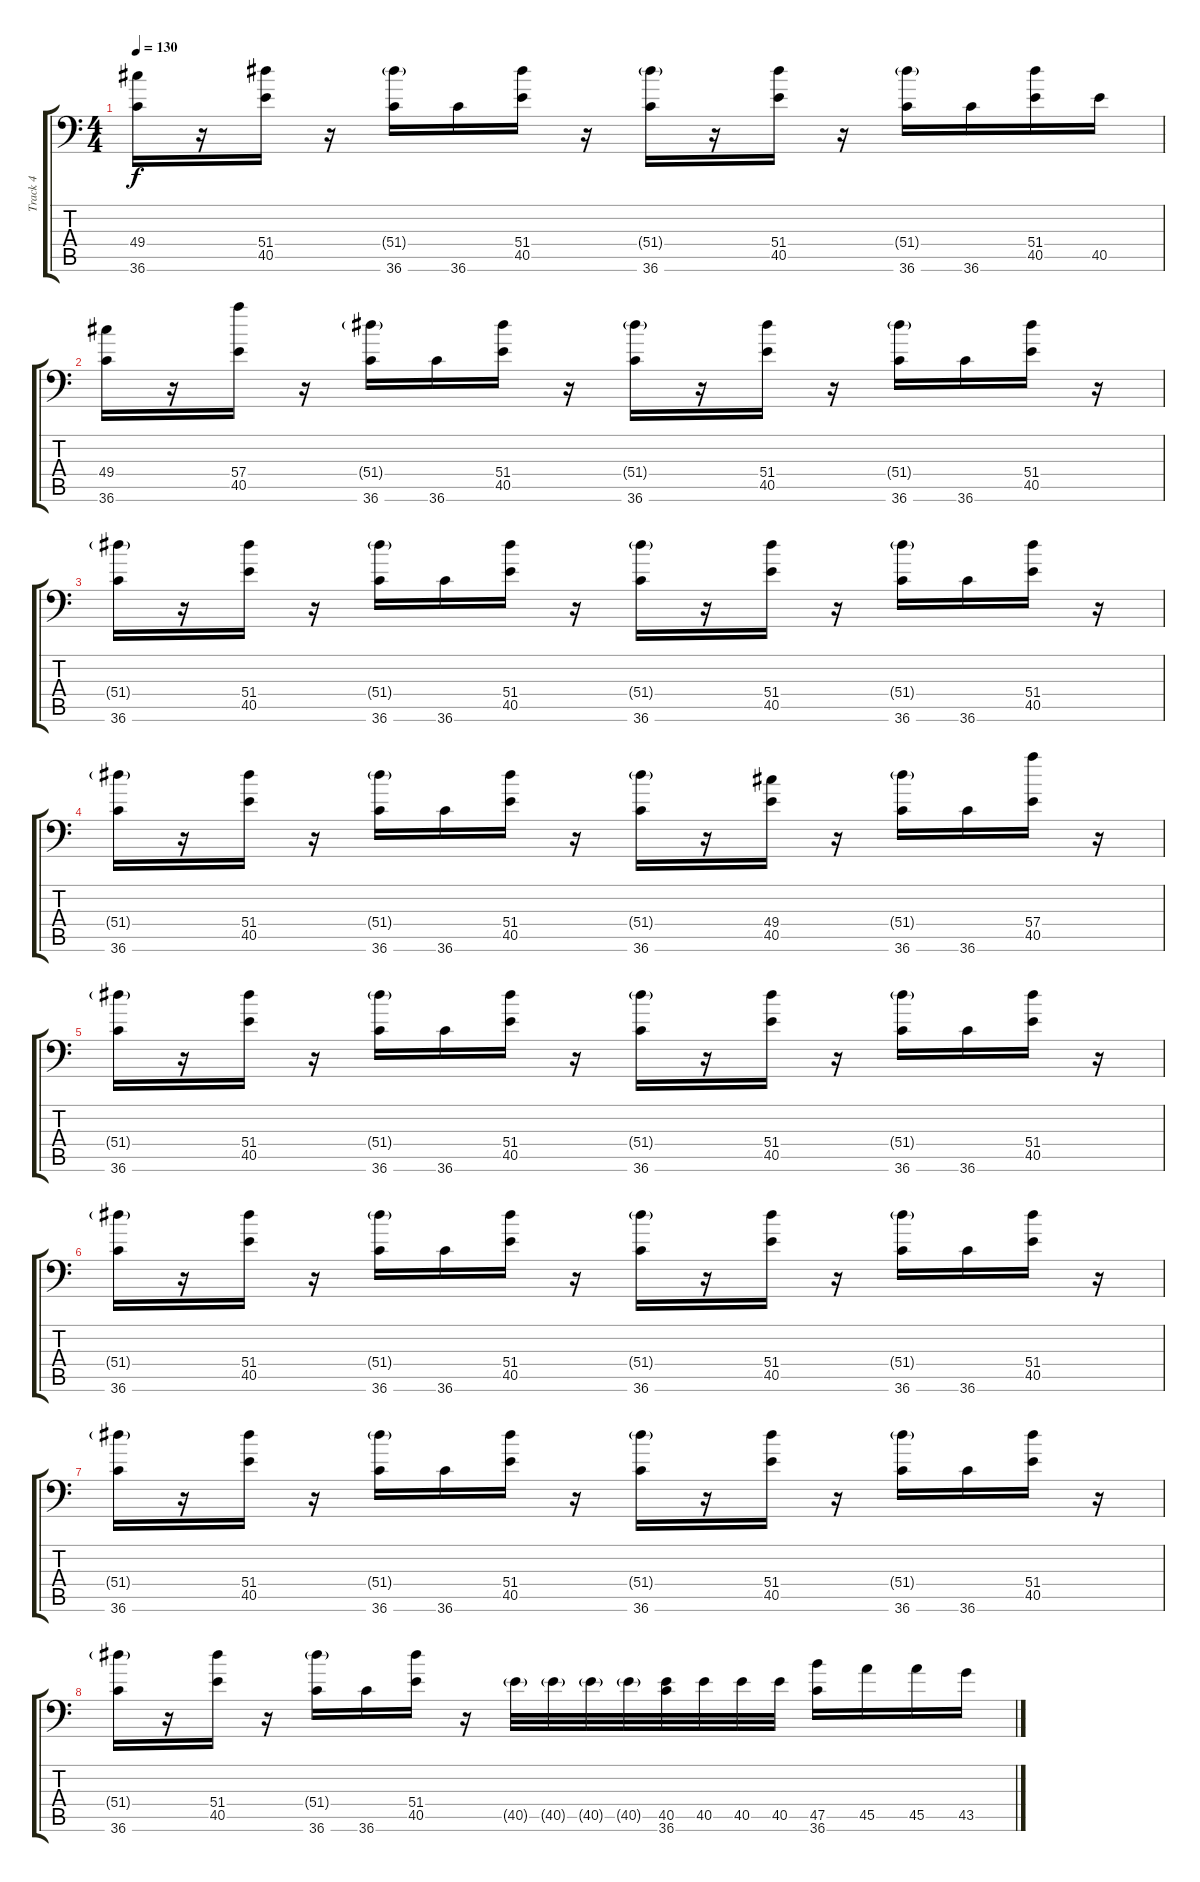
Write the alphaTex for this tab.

\track ("Track 4" "Track 4") {instrument acousticgrandpiano}
\staff {score tabs}
\tuning (C-1 C-1 C-1 C-1 C-1 C-1) {hide}
\ts (4 4)
\tempo 130
\clef f4
\ks c
(49.4 36.6).16{dy f} r.16 (51.4 40.5).16 r.16 (51.4{g} 36.6).16 36.6.16 (51.4 40.5).16 r.16 (51.4{g} 36.6).16 r.16 (51.4 40.5).16 r.16 (51.4{g} 36.6).16 36.6.16 (51.4 40.5).16 40.5.16 |
(49.4 36.6).16 r.16 (57.4 40.5).16 r.16 (51.4{g} 36.6).16 36.6.16 (51.4 40.5).16 r.16 (51.4{g} 36.6).16 r.16 (51.4 40.5).16 r.16 (51.4{g} 36.6).16 36.6.16 (51.4 40.5).16 r.16 |
(51.4{g} 36.6).16 r.16 (51.4 40.5).16 r.16 (51.4{g} 36.6).16 36.6.16 (51.4 40.5).16 r.16 (51.4{g} 36.6).16 r.16 (51.4 40.5).16 r.16 (51.4{g} 36.6).16 36.6.16 (51.4 40.5).16 r.16 |
(51.4{g} 36.6).16 r.16 (51.4 40.5).16 r.16 (51.4{g} 36.6).16 36.6.16 (51.4 40.5).16 r.16 (51.4{g} 36.6).16 r.16 (49.4 40.5).16 r.16 (51.4{g} 36.6).16 36.6.16 (57.4 40.5).16 r.16 |
(51.4{g} 36.6).16 r.16 (51.4 40.5).16 r.16 (51.4{g} 36.6).16 36.6.16 (51.4 40.5).16 r.16 (51.4{g} 36.6).16 r.16 (51.4 40.5).16 r.16 (51.4{g} 36.6).16 36.6.16 (51.4 40.5).16 r.16 |
(51.4{g} 36.6).16 r.16 (51.4 40.5).16 r.16 (51.4{g} 36.6).16 36.6.16 (51.4 40.5).16 r.16 (51.4{g} 36.6).16 r.16 (51.4 40.5).16 r.16 (51.4{g} 36.6).16 36.6.16 (51.4 40.5).16 r.16 |
(51.4{g} 36.6).16 r.16 (51.4 40.5).16 r.16 (51.4{g} 36.6).16 36.6.16 (51.4 40.5).16 r.16 (51.4{g} 36.6).16 r.16 (51.4 40.5).16 r.16 (51.4{g} 36.6).16 36.6.16 (51.4 40.5).16 r.16 |
(51.4{g} 36.6).16 r.16 (51.4 40.5).16 r.16 (51.4{g} 36.6).16 36.6.16 (51.4 40.5).16 r.16 40.5{g}.32 40.5{g}.32 40.5{g}.32 40.5{g}.32 (40.5 36.6).32 40.5.32 40.5.32 40.5.32 (47.5 36.6).16 45.5.16 45.5.16 43.5.16
